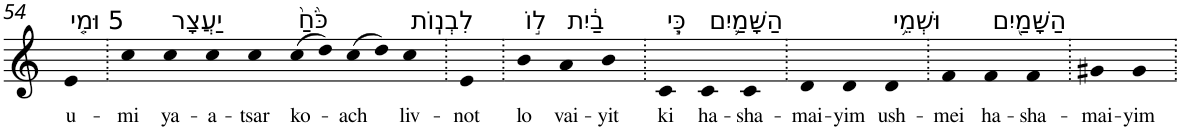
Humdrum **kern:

**kern	**text
*part1	*part1
*staff1	*staff1
*I"Piano	*
*I'Pno	*
!!LO:PB:g=z
*clefG2	*
*k[]	*
=54	=54
!LO:TX:a:t=5 וּמִ֤י	!
!	!LO:LY:b
4e	u-
=55.	=55.
!	!LO:LY:b
4cc	-mi
!LO:TX:a:t=יַעֲצָר	!
!	!LO:LY:b
4cc	ya-
!	!LO:LY:b
4cc	-a-
!	!LO:LY:b
4cc	-tsar
!LO:TX:a:t=כֹּ֙חַ֙	!
!	!LO:LY:b
(>8cc	ko-
8dd)	.
!	!LO:LY:b
(>8cc	-ach
8dd)	.
!LO:TX:a:t=לִבְנֽוֹת	!
!	!LO:LY:b
4cc	liv-
=56.	=56.
!	!LO:LY:b
4e	-not
=57.	=57.
!LO:TX:a:t=ל֣וֹ	!
!	!LO:LY:b
4b	lo
!LO:TX:a:t=בַ֔יִת	!
!	!LO:LY:b
4a	vai-
!	!LO:LY:b
4b	-yit
=58.	=58.
!LO:TX:a:t=כִּ֧י	!
!	!LO:LY:b
4c	ki
!LO:TX:a:t=הַשָּׁמַ֛יִם	!
!	!LO:LY:b
4c	ha-
!	!LO:LY:b
4c	-sha-
=59.	=59.
!	!LO:LY:b
4d	-mai-
!	!LO:LY:b
4d	-yim
!LO:TX:a:t=וּשְׁמֵ֥י	!
!	!LO:LY:b
4d	ush-
=60.	=60.
!	!LO:LY:b
4f	-mei
!LO:TX:a:t=הַשָּׁמַ֖יִם	!
!	!LO:LY:b
4f	ha-
!	!LO:LY:b
4f	-sha-
=61.	=61.
!	!LO:LY:b
4g#X	-mai-
!	!LO:LY:b
4g#	-yim
=.	=.
*-	*-
